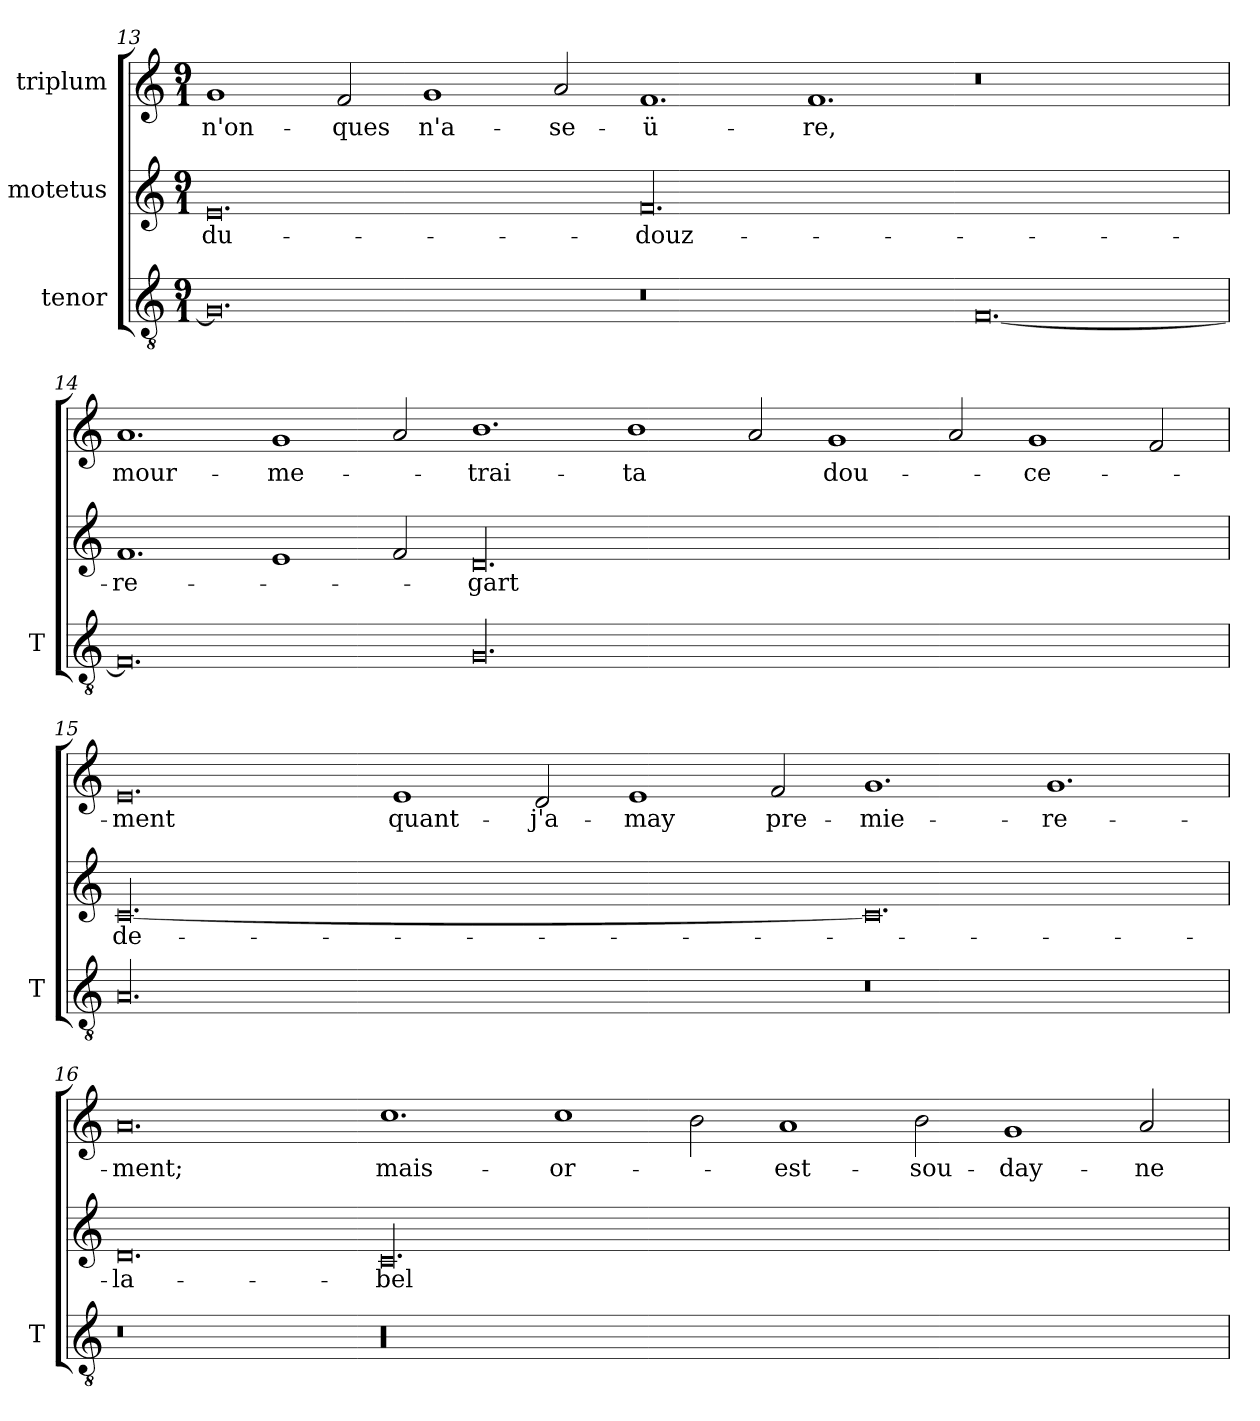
**kern	**kern	**text	**kern	**text
*part3	*part2	*part2	*part1	*part1
*staff3	*staff2	*staff2	*staff1	*staff1
*I"tenor	*I"motetus	*	*I"triplum	*
*I'T	*	*	*	*
*clefGv2	*clefG2	*	*clefG2	*
*k[]	*k[]	*	*k[]	*
*C:	*C:	*	*C:	*
*M9/1	*M9/1	*	*M9/1	*
=13	=13	=13	=13	=13
0.G/]	0.e/	du-	1g/	n'on-
.	.	.	2f/	-ques
.	.	.	1g/	n'a-
.	.	.	2a/	-se-
0.r	00.f/	douz-	1.f/	-ü-
.	.	.	1.f/	-re,
[0.F/	.	.	0.r	.
=14	=14	=14	=14	=14
0.F/]	1.f/	re-	1.a/	mour-
.	1e/	.	1g/	me-
.	2f/	.	2a/	.
00.G/	00.d/	-gart	1.b\	trai-
.	.	.	1b\	-ta
.	.	.	2a/	.
.	.	.	1g/	dou-
.	.	.	2a/	.
.	.	.	1g/	-ce-
.	.	.	2f/	.
=15	=15	=15	=15	=15
00.A/	[00.c/	de-	0.e/	-ment
.	.	.	1e/	quant-
.	.	.	2d/	j'a-
.	.	.	1e/	-may
.	.	.	2f/	pre-
0.r	0.c/]	.	1.g/	-mie-
.	.	.	1.g/	-re-
=16	=16	=16	=16	=16
0.r	0.d/	la-	0.a/	-ment;
00.r	00.c/	bel-	1.cc\	mais-
.	.	.	1cc\	or-
.	.	.	2b\	.
.	.	.	1a/	est-
.	.	.	2b\	sou-
.	.	.	1g/	-day-
.	.	.	2a/	-ne-
=	=	=	=	=
*-	*-	*-	*-	*-
